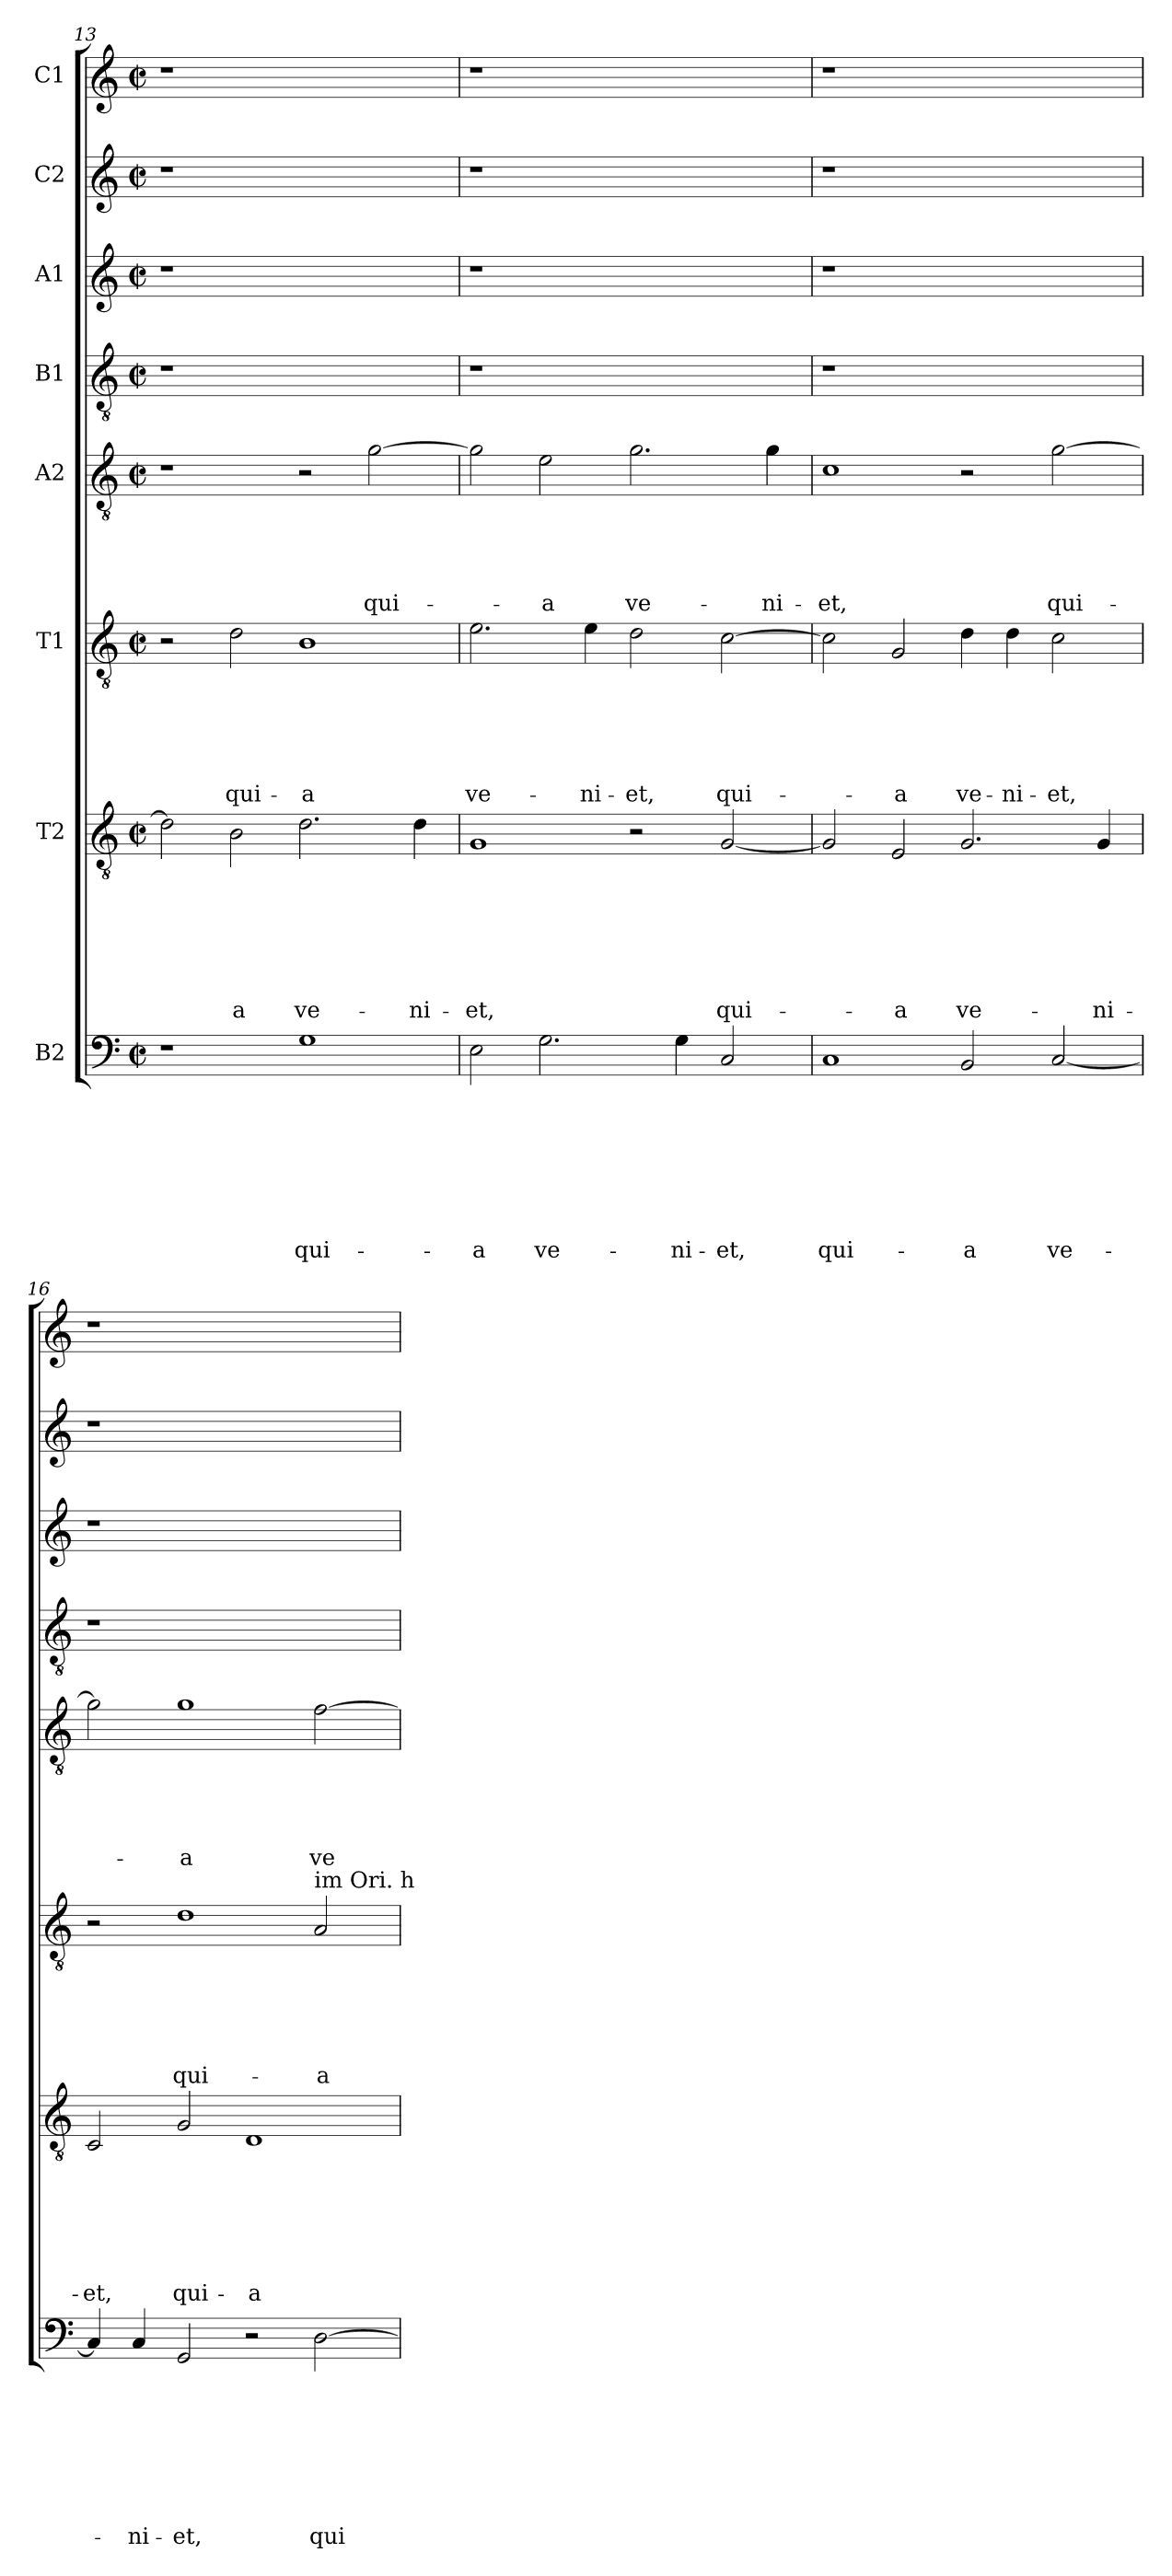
**kern	**text	**text	**text	**text	**text	**text	**text	**text	**kern	**text	**text	**text	**text	**text	**text	**text	**kern	**text	**text	**text	**text	**text	**text	**kern	**text	**text	**text	**text	**text	**kern	**kern	**kern	**kern
*part8	*part8	*part8	*part8	*part8	*part8	*part8	*part8	*part8	*part7	*part7	*part7	*part7	*part7	*part7	*part7	*part7	*part6	*part6	*part6	*part6	*part6	*part6	*part6	*part5	*part5	*part5	*part5	*part5	*part5	*part4	*part3	*part2	*part1
*staff8	*staff8	*staff8	*staff8	*staff8	*staff8	*staff8	*staff8	*staff8	*staff7	*staff7	*staff7	*staff7	*staff7	*staff7	*staff7	*staff7	*staff6	*staff6	*staff6	*staff6	*staff6	*staff6	*staff6	*staff5	*staff5	*staff5	*staff5	*staff5	*staff5	*staff4	*staff3	*staff2	*staff1
*I"B2	*	*	*	*	*	*	*	*	*I"T2	*	*	*	*	*	*	*	*I"T1	*	*	*	*	*	*	*I"A2	*	*	*	*	*	*I"B1	*I"A1	*I"C2	*I"C1
*clefF4	*	*	*	*	*	*	*	*	*clefGv2	*	*	*	*	*	*	*	*clefGv2	*	*	*	*	*	*	*clefGv2	*	*	*	*	*	*clefGv2	*clefG2	*clefG2	*clefG2
*k[]	*	*	*	*	*	*	*	*	*k[]	*	*	*	*	*	*	*	*k[]	*	*	*	*	*	*	*k[]	*	*	*	*	*	*k[]	*k[]	*k[]	*k[]
*C:	*	*	*	*	*	*	*	*	*C:	*	*	*	*	*	*	*	*C:	*	*	*	*	*	*	*C:	*	*	*	*	*	*C:	*C:	*C:	*C:
*M2/2	*	*	*	*	*	*	*	*	*M2/2	*	*	*	*	*	*	*	*M2/2	*	*	*	*	*	*	*M2/2	*	*	*	*	*	*M2/2	*M2/2	*M2/2	*M2/2
*met(c|)	*	*	*	*	*	*	*	*	*met(c|)	*	*	*	*	*	*	*	*met(c|)	*	*	*	*	*	*	*met(c|)	*	*	*	*	*	*met(c|)	*met(c|)	*met(c|)	*met(c|)
=13	=13	=13	=13	=13	=13	=13	=13	=13	=13	=13	=13	=13	=13	=13	=13	=13	=13	=13	=13	=13	=13	=13	=13	=13	=13	=13	=13	=13	=13	=13	=13	=13	=13
1r	.	.	.	.	.	.	.	.	2d\]	.	.	.	.	.	.	.	2r	.	.	.	.	.	.	1r	.	.	.	.	.	1r	1r	1r	1r
!	!	!	!	!	!	!	!	!	!	!	!	!	!	!	!	!LO:LY:b	!	!	!	!	!	!	!LO:LY:b	!	!	!	!	!	!	!	!	!	!
.	.	.	.	.	.	.	.	.	2B\	.	.	.	.	.	.	-a	2d\	.	.	.	.	.	qui-	.	.	.	.	.	.	.	.	.	.
!	!	!	!	!	!	!	!	!LO:LY:b	!	!	!	!	!	!	!	!LO:LY:b	!	!	!	!	!	!	!LO:LY:b	!	!	!	!	!	!	!	!	!	!
1G	.	.	.	.	.	.	.	qui-	2.d\	.	.	.	.	.	.	ve-	1B	.	.	.	.	.	-a	2r	.	.	.	.	.	1ryy	1ryy	1ryy	1ryy
!	!	!	!	!	!	!	!	!	!	!	!	!	!	!	!	!	!	!	!	!	!	!	!	!	!	!	!	!	!LO:LY:b	!	!	!	!
.	.	.	.	.	.	.	.	.	.	.	.	.	.	.	.	.	.	.	.	.	.	.	.	[2g\	.	.	.	.	qui-	.	.	.	.
!	!	!	!	!	!	!	!	!	!	!	!	!	!	!	!	!LO:LY:b	!	!	!	!	!	!	!	!	!	!	!	!	!	!	!	!	!
.	.	.	.	.	.	.	.	.	4d\	.	.	.	.	.	.	-ni-	.	.	.	.	.	.	.	.	.	.	.	.	.	.	.	.	.
=14	=14	=14	=14	=14	=14	=14	=14	=14	=14	=14	=14	=14	=14	=14	=14	=14	=14	=14	=14	=14	=14	=14	=14	=14	=14	=14	=14	=14	=14	=14	=14	=14	=14
!	!	!	!	!	!	!	!	!LO:LY:b	!	!	!	!	!	!	!	!LO:LY:b	!	!	!	!	!	!	!LO:LY:b	!	!	!	!	!	!	!	!	!	!
2E\	.	.	.	.	.	.	.	-a	1G	.	.	.	.	.	.	-et,	2.e\	.	.	.	.	.	ve-	2g\]	.	.	.	.	.	1r	1r	1r	1r
!	!	!	!	!	!	!	!	!LO:LY:b	!	!	!	!	!	!	!	!	!	!	!	!	!	!	!	!	!	!	!	!	!LO:LY:b	!	!	!	!
2.G\	.	.	.	.	.	.	.	ve-	.	.	.	.	.	.	.	.	.	.	.	.	.	.	.	2e\	.	.	.	.	-a	.	.	.	.
!	!	!	!	!	!	!	!	!	!	!	!	!	!	!	!	!	!	!	!	!	!	!	!LO:LY:b	!	!	!	!	!	!	!	!	!	!
.	.	.	.	.	.	.	.	.	.	.	.	.	.	.	.	.	4e\	.	.	.	.	.	-ni-	.	.	.	.	.	.	.	.	.	.
!	!	!	!	!	!	!	!	!	!	!	!	!	!	!	!	!	!	!	!	!	!	!	!LO:LY:b	!	!	!	!	!	!LO:LY:b	!	!	!	!
.	.	.	.	.	.	.	.	.	2r	.	.	.	.	.	.	.	2d\	.	.	.	.	.	-et,	2.g\	.	.	.	.	ve-	1ryy	1ryy	1ryy	1ryy
!	!	!	!	!	!	!	!	!LO:LY:b	!	!	!	!	!	!	!	!	!	!	!	!	!	!	!	!	!	!	!	!	!	!	!	!	!
4G\	.	.	.	.	.	.	.	-ni-	.	.	.	.	.	.	.	.	.	.	.	.	.	.	.	.	.	.	.	.	.	.	.	.	.
!	!	!	!	!	!	!	!	!LO:LY:b	!	!	!	!	!	!	!	!LO:LY:b	!	!	!	!	!	!	!LO:LY:b	!	!	!	!	!	!	!	!	!	!
2C/	.	.	.	.	.	.	.	-et,	[2G/	.	.	.	.	.	.	qui-	[2c\	.	.	.	.	.	qui-	.	.	.	.	.	.	.	.	.	.
!	!	!	!	!	!	!	!	!	!	!	!	!	!	!	!	!	!	!	!	!	!	!	!	!	!	!	!	!	!LO:LY:b	!	!	!	!
.	.	.	.	.	.	.	.	.	.	.	.	.	.	.	.	.	.	.	.	.	.	.	.	4g\	.	.	.	.	-ni-	.	.	.	.
=15	=15	=15	=15	=15	=15	=15	=15	=15	=15	=15	=15	=15	=15	=15	=15	=15	=15	=15	=15	=15	=15	=15	=15	=15	=15	=15	=15	=15	=15	=15	=15	=15	=15
!	!	!	!	!	!	!	!	!LO:LY:b	!	!	!	!	!	!	!	!	!	!	!	!	!	!	!	!	!	!	!	!	!LO:LY:b	!	!	!	!
1C	.	.	.	.	.	.	.	qui-	2G/]	.	.	.	.	.	.	.	2c\]	.	.	.	.	.	.	1c	.	.	.	.	-et,	1r	1r	1r	1r
!	!	!	!	!	!	!	!	!	!	!	!	!	!	!	!	!LO:LY:b	!	!	!	!	!	!	!LO:LY:b	!	!	!	!	!	!	!	!	!	!
.	.	.	.	.	.	.	.	.	2E/	.	.	.	.	.	.	-a	2G/	.	.	.	.	.	-a	.	.	.	.	.	.	.	.	.	.
!	!	!	!	!	!	!	!	!LO:LY:b	!	!	!	!	!	!	!	!LO:LY:b	!	!	!	!	!	!	!LO:LY:b	!	!	!	!	!	!	!	!	!	!
2BB/	.	.	.	.	.	.	.	-a	2.G/	.	.	.	.	.	.	ve-	4d\	.	.	.	.	.	ve-	2r	.	.	.	.	.	1ryy	1ryy	1ryy	1ryy
!	!	!	!	!	!	!	!	!	!	!	!	!	!	!	!	!	!	!	!	!	!	!	!LO:LY:b	!	!	!	!	!	!	!	!	!	!
.	.	.	.	.	.	.	.	.	.	.	.	.	.	.	.	.	4d\	.	.	.	.	.	-ni-	.	.	.	.	.	.	.	.	.	.
!	!	!	!	!	!	!	!	!LO:LY:b	!	!	!	!	!	!	!	!	!	!	!	!	!	!	!LO:LY:b	!	!	!	!	!	!LO:LY:b	!	!	!	!
[2C/	.	.	.	.	.	.	.	ve-	.	.	.	.	.	.	.	.	2c\	.	.	.	.	.	-et,	[2g\	.	.	.	.	qui-	.	.	.	.
!	!	!	!	!	!	!	!	!	!	!	!	!	!	!	!	!LO:LY:b	!	!	!	!	!	!	!	!	!	!	!	!	!	!	!	!	!
.	.	.	.	.	.	.	.	.	4G/	.	.	.	.	.	.	-ni-	.	.	.	.	.	.	.	.	.	.	.	.	.	.	.	.	.
=16	=16	=16	=16	=16	=16	=16	=16	=16	=16	=16	=16	=16	=16	=16	=16	=16	=16	=16	=16	=16	=16	=16	=16	=16	=16	=16	=16	=16	=16	=16	=16	=16	=16
!	!	!	!	!	!	!	!	!	!	!	!	!	!	!	!	!LO:LY:b	!	!	!	!	!	!	!	!	!	!	!	!	!	!	!	!	!
4C/]	.	.	.	.	.	.	.	.	2C/	.	.	.	.	.	.	-et,	2r	.	.	.	.	.	.	2g\]	.	.	.	.	.	1r	1r	1r	1r
!	!	!	!	!	!	!	!	!LO:LY:b	!	!	!	!	!	!	!	!	!	!	!	!	!	!	!	!	!	!	!	!	!	!	!	!	!
4C/	.	.	.	.	.	.	.	-ni-	.	.	.	.	.	.	.	.	.	.	.	.	.	.	.	.	.	.	.	.	.	.	.	.	.
!	!	!	!	!	!	!	!	!LO:LY:b	!	!	!	!	!	!	!	!LO:LY:b	!	!	!	!	!	!	!LO:LY:b	!	!	!	!	!	!LO:LY:b	!	!	!	!
2GG/	.	.	.	.	.	.	.	-et,	2G/	.	.	.	.	.	.	qui-	1d	.	.	.	.	.	qui-	1g	.	.	.	.	-a	.	.	.	.
!	!	!	!	!	!	!	!	!	!	!	!	!	!	!	!	!LO:LY:b	!	!	!	!	!	!	!	!	!	!	!	!	!	!	!	!	!
2r	.	.	.	.	.	.	.	.	1D	.	.	.	.	.	.	-a	.	.	.	.	.	.	.	.	.	.	.	.	.	1ryy	1ryy	1ryy	1ryy
!	!	!	!	!	!	!	!	!	!	!	!	!	!	!	!	!	!LO:TX:a:t=im Ori. h	!	!	!	!	!	!	!	!	!	!	!	!	!	!	!	!
!	!	!	!	!	!	!	!	!LO:LY:b	!	!	!	!	!	!	!	!	!	!	!	!	!	!	!LO:LY:b	!	!	!	!	!	!LO:LY:b	!	!	!	!
[2D\	.	.	.	.	.	.	.	qui-	.	.	.	.	.	.	.	.	2A/	.	.	.	.	.	-a	[2f\	.	.	.	.	ve-	.	.	.	.
=	=	=	=	=	=	=	=	=	=	=	=	=	=	=	=	=	=	=	=	=	=	=	=	=	=	=	=	=	=	=	=	=	=
*-	*-	*-	*-	*-	*-	*-	*-	*-	*-	*-	*-	*-	*-	*-	*-	*-	*-	*-	*-	*-	*-	*-	*-	*-	*-	*-	*-	*-	*-	*-	*-	*-	*-
